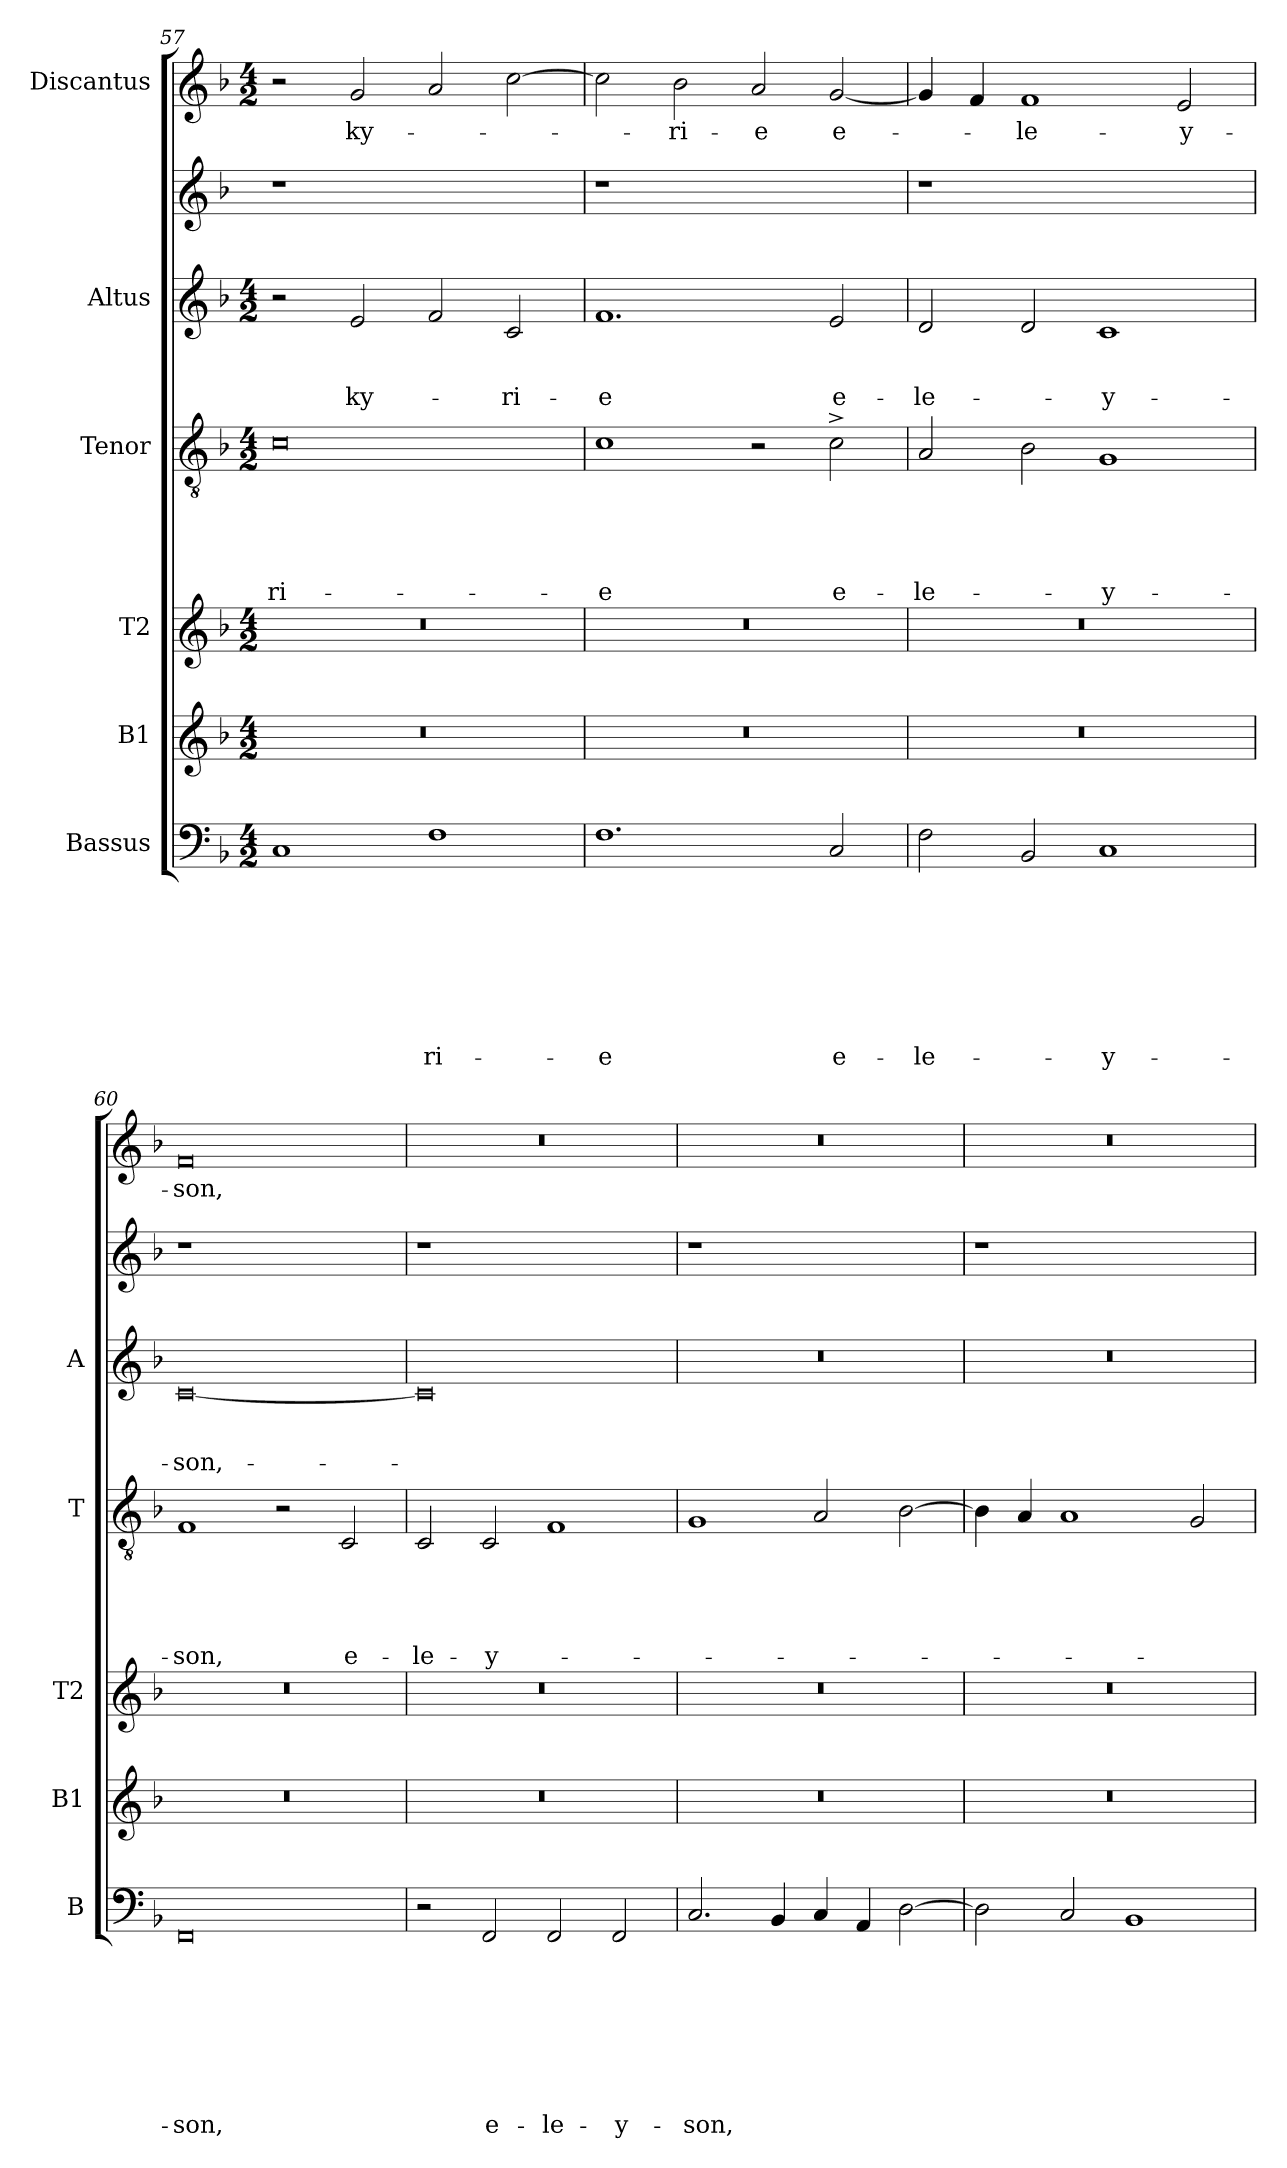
**kern	**text	**text	**text	**text	**text	**text	**text	**text	**kern	**kern	**kern	**text	**text	**text	**text	**text	**kern	**text	**text	**text	**kern	**kern	**text
*part7	*part7	*part7	*part7	*part7	*part7	*part7	*part7	*part7	*part6	*part5	*part4	*part4	*part4	*part4	*part4	*part4	*part3	*part3	*part3	*part3	*part2	*part1	*part1
*staff7	*staff7	*staff7	*staff7	*staff7	*staff7	*staff7	*staff7	*staff7	*staff6	*staff5	*staff4	*staff4	*staff4	*staff4	*staff4	*staff4	*staff3	*staff3	*staff3	*staff3	*staff2	*staff1	*staff1
*I"Bassus	*	*	*	*	*	*	*	*	*I"B1	*I"T2	*I"Tenor	*	*	*	*	*	*I"Altus	*	*	*	*	*I"Discantus	*
*I'B	*	*	*	*	*	*	*	*	*I'B1	*I'T2	*I'T	*	*	*	*	*	*I'A	*	*	*	*	*	*
*clefF4	*	*	*	*	*	*	*	*	*clefG2	*clefG2	*clefGv2	*	*	*	*	*	*clefG2	*	*	*	*clefG2	*clefG2	*
*k[b-]	*	*	*	*	*	*	*	*	*k[b-]	*k[b-]	*k[b-]	*	*	*	*	*	*k[b-]	*	*	*	*k[b-]	*k[b-]	*
*F:	*	*	*	*	*	*	*	*	*F:	*F:	*F:	*	*	*	*	*	*F:	*	*	*	*F:	*F:	*
*M4/2	*	*	*	*	*	*	*	*	*M4/2	*M4/2	*M4/2	*	*	*	*	*	*M4/2	*	*	*	*	*M4/2	*
=57	=57	=57	=57	=57	=57	=57	=57	=57	=57	=57	=57	=57	=57	=57	=57	=57	=57	=57	=57	=57	=57	=57	=57
!	!	!	!	!	!	!	!	!	!	!	!	!	!	!	!	!LO:LY:b:rj	!	!	!	!	!	!	!
1C	.	.	.	.	.	.	.	.	0r	0r	0c	.	.	.	.	-ri-	2r	.	.	.	1r	2r	.
!	!	!	!	!	!	!	!	!	!	!	!	!	!	!	!	!	!	!	!	!LO:LY:b	!	!	!LO:LY:b
.	.	.	.	.	.	.	.	.	.	.	.	.	.	.	.	.	2e/	.	.	ky-	.	2g/	ky-
!	!	!	!	!	!	!	!	!LO:LY:b	!	!	!	!	!	!	!	!	!	!	!	!	!	!	!
1F	.	.	.	.	.	.	.	-ri-	.	.	.	.	.	.	.	.	2f/	.	.	.	1ryy	2a/	.
!	!	!	!	!	!	!	!	!	!	!	!	!	!	!	!	!	!	!	!	!LO:LY:b	!	!	!
.	.	.	.	.	.	.	.	.	.	.	.	.	.	.	.	.	2c/	.	.	-ri-	.	[>2cc\	.
=58	=58	=58	=58	=58	=58	=58	=58	=58	=58	=58	=58	=58	=58	=58	=58	=58	=58	=58	=58	=58	=58	=58	=58
!	!	!	!	!	!	!	!	!LO:LY:b:rj	!	!	!	!	!	!	!	!LO:LY:b:rj	!	!	!	!LO:LY:b:rj	!	!	!
1.F	.	.	.	.	.	.	.	-e	0r	0r	1c	.	.	.	.	-e	1.f	.	.	-e	1r	2cc\]	.
!	!	!	!	!	!	!	!	!	!	!	!	!	!	!	!	!	!	!	!	!	!	!	!LO:LY:b
.	.	.	.	.	.	.	.	.	.	.	.	.	.	.	.	.	.	.	.	.	.	2b-\	-ri-
!	!	!	!	!	!	!	!	!	!	!	!	!	!	!	!	!	!	!	!	!	!	!	!LO:LY:b
.	.	.	.	.	.	.	.	.	.	.	2r	.	.	.	.	.	.	.	.	.	1ryy	2a/	-e
!	!	!	!	!	!	!	!	!LO:LY:b	!	!	!	!	!	!	!	!LO:LY:b	!	!	!	!LO:LY:b	!	!	!LO:LY:b
2C/	.	.	.	.	.	.	.	e-	.	.	2c^>\	.	.	.	.	e-	2e/	.	.	e-	.	[<2g/	e-
!!LO:LB:g=z
=59	=59	=59	=59	=59	=59	=59	=59	=59	=59	=59	=59	=59	=59	=59	=59	=59	=59	=59	=59	=59	=59	=59	=59
!	!	!	!	!	!	!	!	!LO:LY:b	!	!	!	!	!	!	!	!LO:LY:b	!	!	!	!LO:LY:b	!	!	!
2F\	.	.	.	.	.	.	.	-le-	0r	0r	2A/	.	.	.	.	-le-	2d/	.	.	-le-	1r	4g/]	.
.	.	.	.	.	.	.	.	.	.	.	.	.	.	.	.	.	.	.	.	.	.	4f/	.
!	!	!	!	!	!	!	!	!	!	!	!	!	!	!	!	!	!	!	!	!	!	!	!LO:LY:b
2BB-/	.	.	.	.	.	.	.	.	.	.	2B-\	.	.	.	.	.	2d/	.	.	.	.	1f	-le-
!	!	!	!	!	!	!	!	!LO:LY:b:rj	!	!	!	!	!	!	!	!LO:LY:b:rj	!	!	!	!LO:LY:b:rj	!	!	!
1C	.	.	.	.	.	.	.	-y-	.	.	1G	.	.	.	.	-y-	1c	.	.	-y-	1ryy	.	.
!	!	!	!	!	!	!	!	!	!	!	!	!	!	!	!	!	!	!	!	!	!	!	!LO:LY:b
.	.	.	.	.	.	.	.	.	.	.	.	.	.	.	.	.	.	.	.	.	.	2e/	-y-
=60	=60	=60	=60	=60	=60	=60	=60	=60	=60	=60	=60	=60	=60	=60	=60	=60	=60	=60	=60	=60	=60	=60	=60
!	!	!	!	!	!	!	!	!LO:LY:b	!	!	!	!	!	!	!	!LO:LY:b	!	!	!	!LO:LY:b	!	!	!LO:LY:b
0FF	.	.	.	.	.	.	.	-son,	0r	0r	1F	.	.	.	.	-son,	[<0c	.	.	-son,-	1r	0f	-son,
.	.	.	.	.	.	.	.	.	.	.	2r	.	.	.	.	.	.	.	.	.	1ryy	.	.
!	!	!	!	!	!	!	!	!	!	!	!	!	!	!	!	!LO:LY:b	!	!	!	!	!	!	!
.	.	.	.	.	.	.	.	.	.	.	2C/	.	.	.	.	e-	.	.	.	.	.	.	.
=61	=61	=61	=61	=61	=61	=61	=61	=61	=61	=61	=61	=61	=61	=61	=61	=61	=61	=61	=61	=61	=61	=61	=61
!	!	!	!	!	!	!	!	!	!	!	!	!	!	!	!	!LO:LY:b	!	!	!	!	!	!LO:N:vis=1	!
2r	.	.	.	.	.	.	.	.	0r	0r	2C/	.	.	.	.	-le-	0c]	.	.	.	1r	0r	.
!	!	!	!	!	!	!	!	!LO:LY:b	!	!	!	!	!	!	!	!LO:LY:b	!	!	!	!	!	!	!
2FF/	.	.	.	.	.	.	.	e-	.	.	2C/	.	.	.	.	-y-	.	.	.	.	.	.	.
!	!	!	!	!	!	!	!	!LO:LY:b	!	!	!	!	!	!	!	!	!	!	!	!	!	!	!
2FF/	.	.	.	.	.	.	.	-le-	.	.	1F	.	.	.	.	.	.	.	.	.	1ryy	.	.
!	!	!	!	!	!	!	!	!LO:LY:b	!	!	!	!	!	!	!	!	!	!	!	!	!	!	!
2FF/	.	.	.	.	.	.	.	-y-	.	.	.	.	.	.	.	.	.	.	.	.	.	.	.
=62	=62	=62	=62	=62	=62	=62	=62	=62	=62	=62	=62	=62	=62	=62	=62	=62	=62	=62	=62	=62	=62	=62	=62
!	!	!	!	!	!	!	!	!LO:LY:b	!	!	!	!	!	!	!	!	!LO:N:vis=1	!	!	!	!	!LO:N:vis=1	!
2.C/	.	.	.	.	.	.	.	-son,	0r	0r	1G	.	.	.	.	.	0r	.	.	.	1r	0r	.
4BB-/	.	.	.	.	.	.	.	.	.	.	.	.	.	.	.	.	.	.	.	.	.	.	.
4C/	.	.	.	.	.	.	.	.	.	.	2A/	.	.	.	.	.	.	.	.	.	1ryy	.	.
4AA/	.	.	.	.	.	.	.	.	.	.	.	.	.	.	.	.	.	.	.	.	.	.	.
[>2D\	.	.	.	.	.	.	.	.	.	.	[>2B-\	.	.	.	.	.	.	.	.	.	.	.	.
=63	=63	=63	=63	=63	=63	=63	=63	=63	=63	=63	=63	=63	=63	=63	=63	=63	=63	=63	=63	=63	=63	=63	=63
!	!	!	!	!	!	!	!	!	!	!	!	!	!	!	!	!	!LO:N:vis=1	!	!	!	!	!LO:N:vis=1	!
2D\]	.	.	.	.	.	.	.	.	0r	0r	4B-\]	.	.	.	.	.	0r	.	.	.	1r	0r	.
.	.	.	.	.	.	.	.	.	.	.	4A/	.	.	.	.	.	.	.	.	.	.	.	.
2C/	.	.	.	.	.	.	.	.	.	.	1A	.	.	.	.	.	.	.	.	.	.	.	.
1BB-	.	.	.	.	.	.	.	.	.	.	.	.	.	.	.	.	.	.	.	.	1ryy	.	.
.	.	.	.	.	.	.	.	.	.	.	2G/	.	.	.	.	.	.	.	.	.	.	.	.
=	=	=	=	=	=	=	=	=	=	=	=	=	=	=	=	=	=	=	=	=	=	=	=
*-	*-	*-	*-	*-	*-	*-	*-	*-	*-	*-	*-	*-	*-	*-	*-	*-	*-	*-	*-	*-	*-	*-	*-
